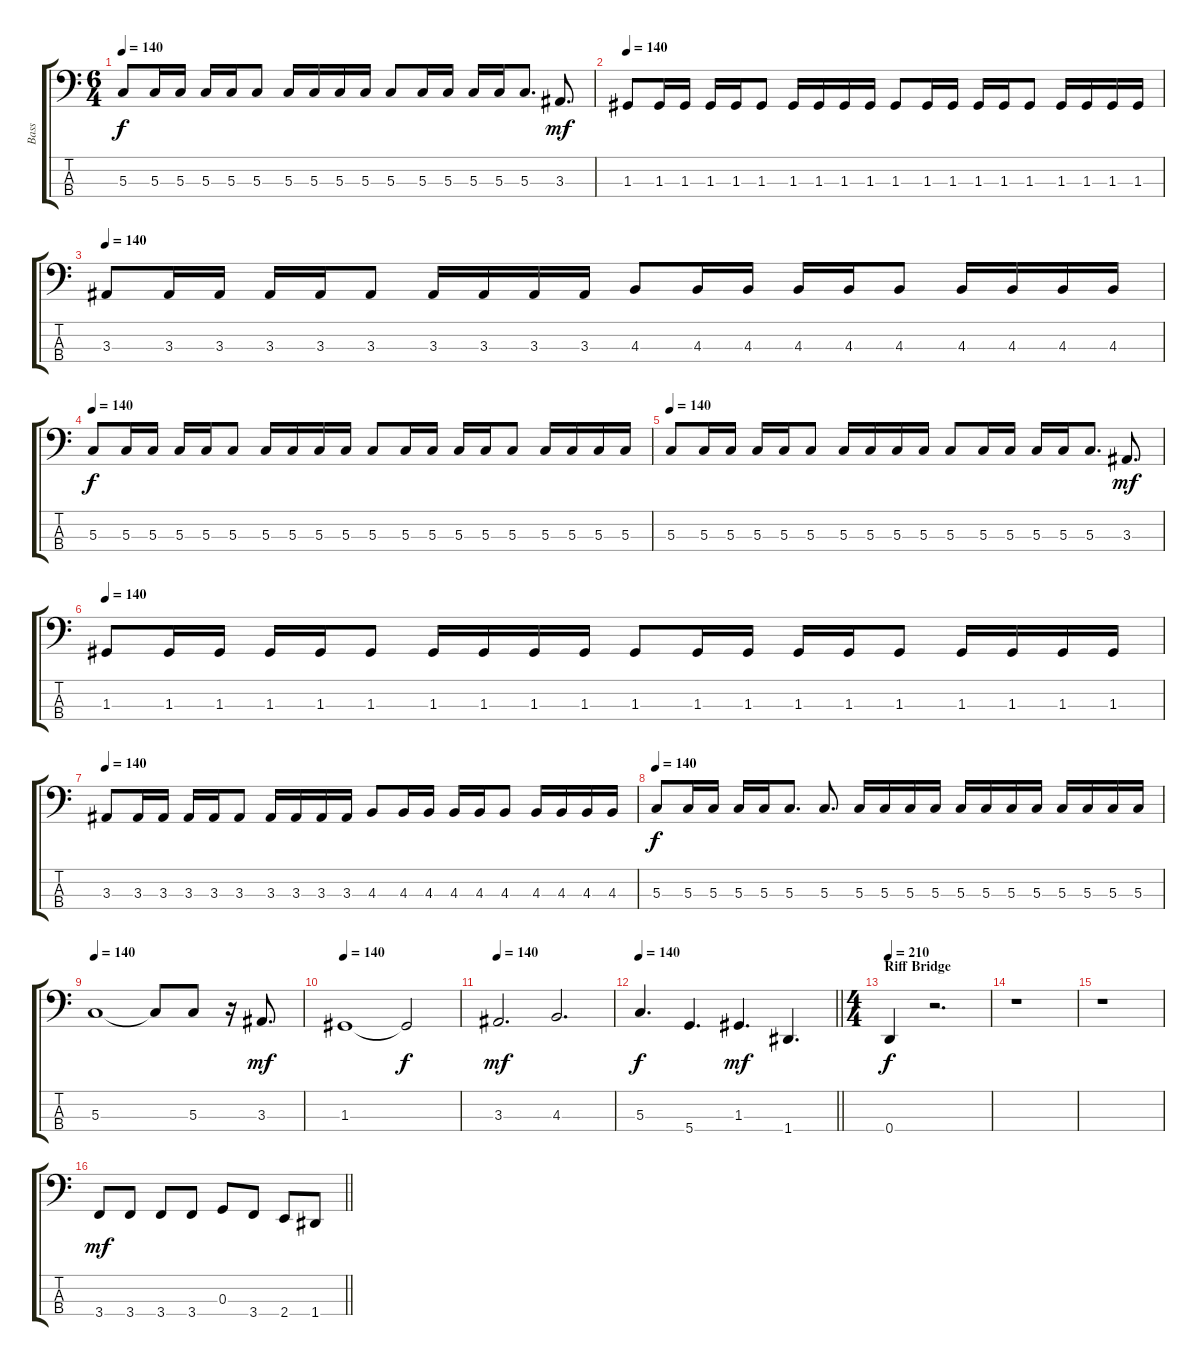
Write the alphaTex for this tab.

\track ("Bass" "Bass") {instrument electricbassfinger}
\staff {score tabs}
\tuning (F2 C2 G1 D1) {hide}
\ts (6 4)
\tempo 140
\clef f4
\ks c
5.3.8{dy f} 5.3.16 5.3.16 5.3.16 5.3.16 5.3.8 5.3.16 5.3.16 5.3.16 5.3.16 5.3.8 5.3.16 5.3.16 5.3.16 5.3.16 5.3.8{d} 3.3.8{d dy mf} |
\tempo 140
1.3.8 1.3.16 1.3.16 1.3.16 1.3.16 1.3.8 1.3.16 1.3.16 1.3.16 1.3.16 1.3.8 1.3.16 1.3.16 1.3.16 1.3.16 1.3.8 1.3.16 1.3.16 1.3.16 1.3.16 |
\tempo 140
3.3.8 3.3.16 3.3.16 3.3.16 3.3.16 3.3.8 3.3.16 3.3.16 3.3.16 3.3.16 4.3.8 4.3.16 4.3.16 4.3.16 4.3.16 4.3.8 4.3.16 4.3.16 4.3.16 4.3.16 |
\tempo 140
5.3.8{dy f} 5.3.16 5.3.16 5.3.16 5.3.16 5.3.8 5.3.16 5.3.16 5.3.16 5.3.16 5.3.8 5.3.16 5.3.16 5.3.16 5.3.16 5.3.8 5.3.16 5.3.16 5.3.16 5.3.16 |
\tempo 140
5.3.8 5.3.16 5.3.16 5.3.16 5.3.16 5.3.8 5.3.16 5.3.16 5.3.16 5.3.16 5.3.8 5.3.16 5.3.16 5.3.16 5.3.16 5.3.8{d} 3.3.8{d dy mf} |
\tempo 140
1.3.8 1.3.16 1.3.16 1.3.16 1.3.16 1.3.8 1.3.16 1.3.16 1.3.16 1.3.16 1.3.8 1.3.16 1.3.16 1.3.16 1.3.16 1.3.8 1.3.16 1.3.16 1.3.16 1.3.16 |
\tempo 140
3.3.8 3.3.16 3.3.16 3.3.16 3.3.16 3.3.8 3.3.16 3.3.16 3.3.16 3.3.16 4.3.8 4.3.16 4.3.16 4.3.16 4.3.16 4.3.8 4.3.16 4.3.16 4.3.16 4.3.16 |
\tempo 140
5.3.8{dy f} 5.3.16 5.3.16 5.3.16 5.3.16 5.3.8{d} 5.3.8{d} 5.3.16 5.3.16 5.3.16 5.3.16 5.3.16 5.3.16 5.3.16 5.3.16 5.3.16 5.3.16 5.3.16 5.3.16 |
\tempo 140
5.3.1 5.3{t}.8 5.3.8 r.16 3.3.8{d dy mf} |
\tempo 140
1.3.1 1.3{t}.2{dy f} |
\tempo 140
3.3.2{d dy mf} 4.3.2{d} |
\tempo 140
\barLineRight lightlight
5.3.4{d dy f} 5.4.4{d} 1.3.4{d dy mf} 1.4.4{d} |
\ts (4 4)
\section ("" "Riff Bridge")
\tempo 210
0.4.4{dy f} r.2{d} |
r.1 |
r.1 |
\barLineRight lightlight
3.4.8{dy mf} 3.4.8 3.4.8 3.4.8 0.3.8 3.4.8 2.4.8 1.4.8
